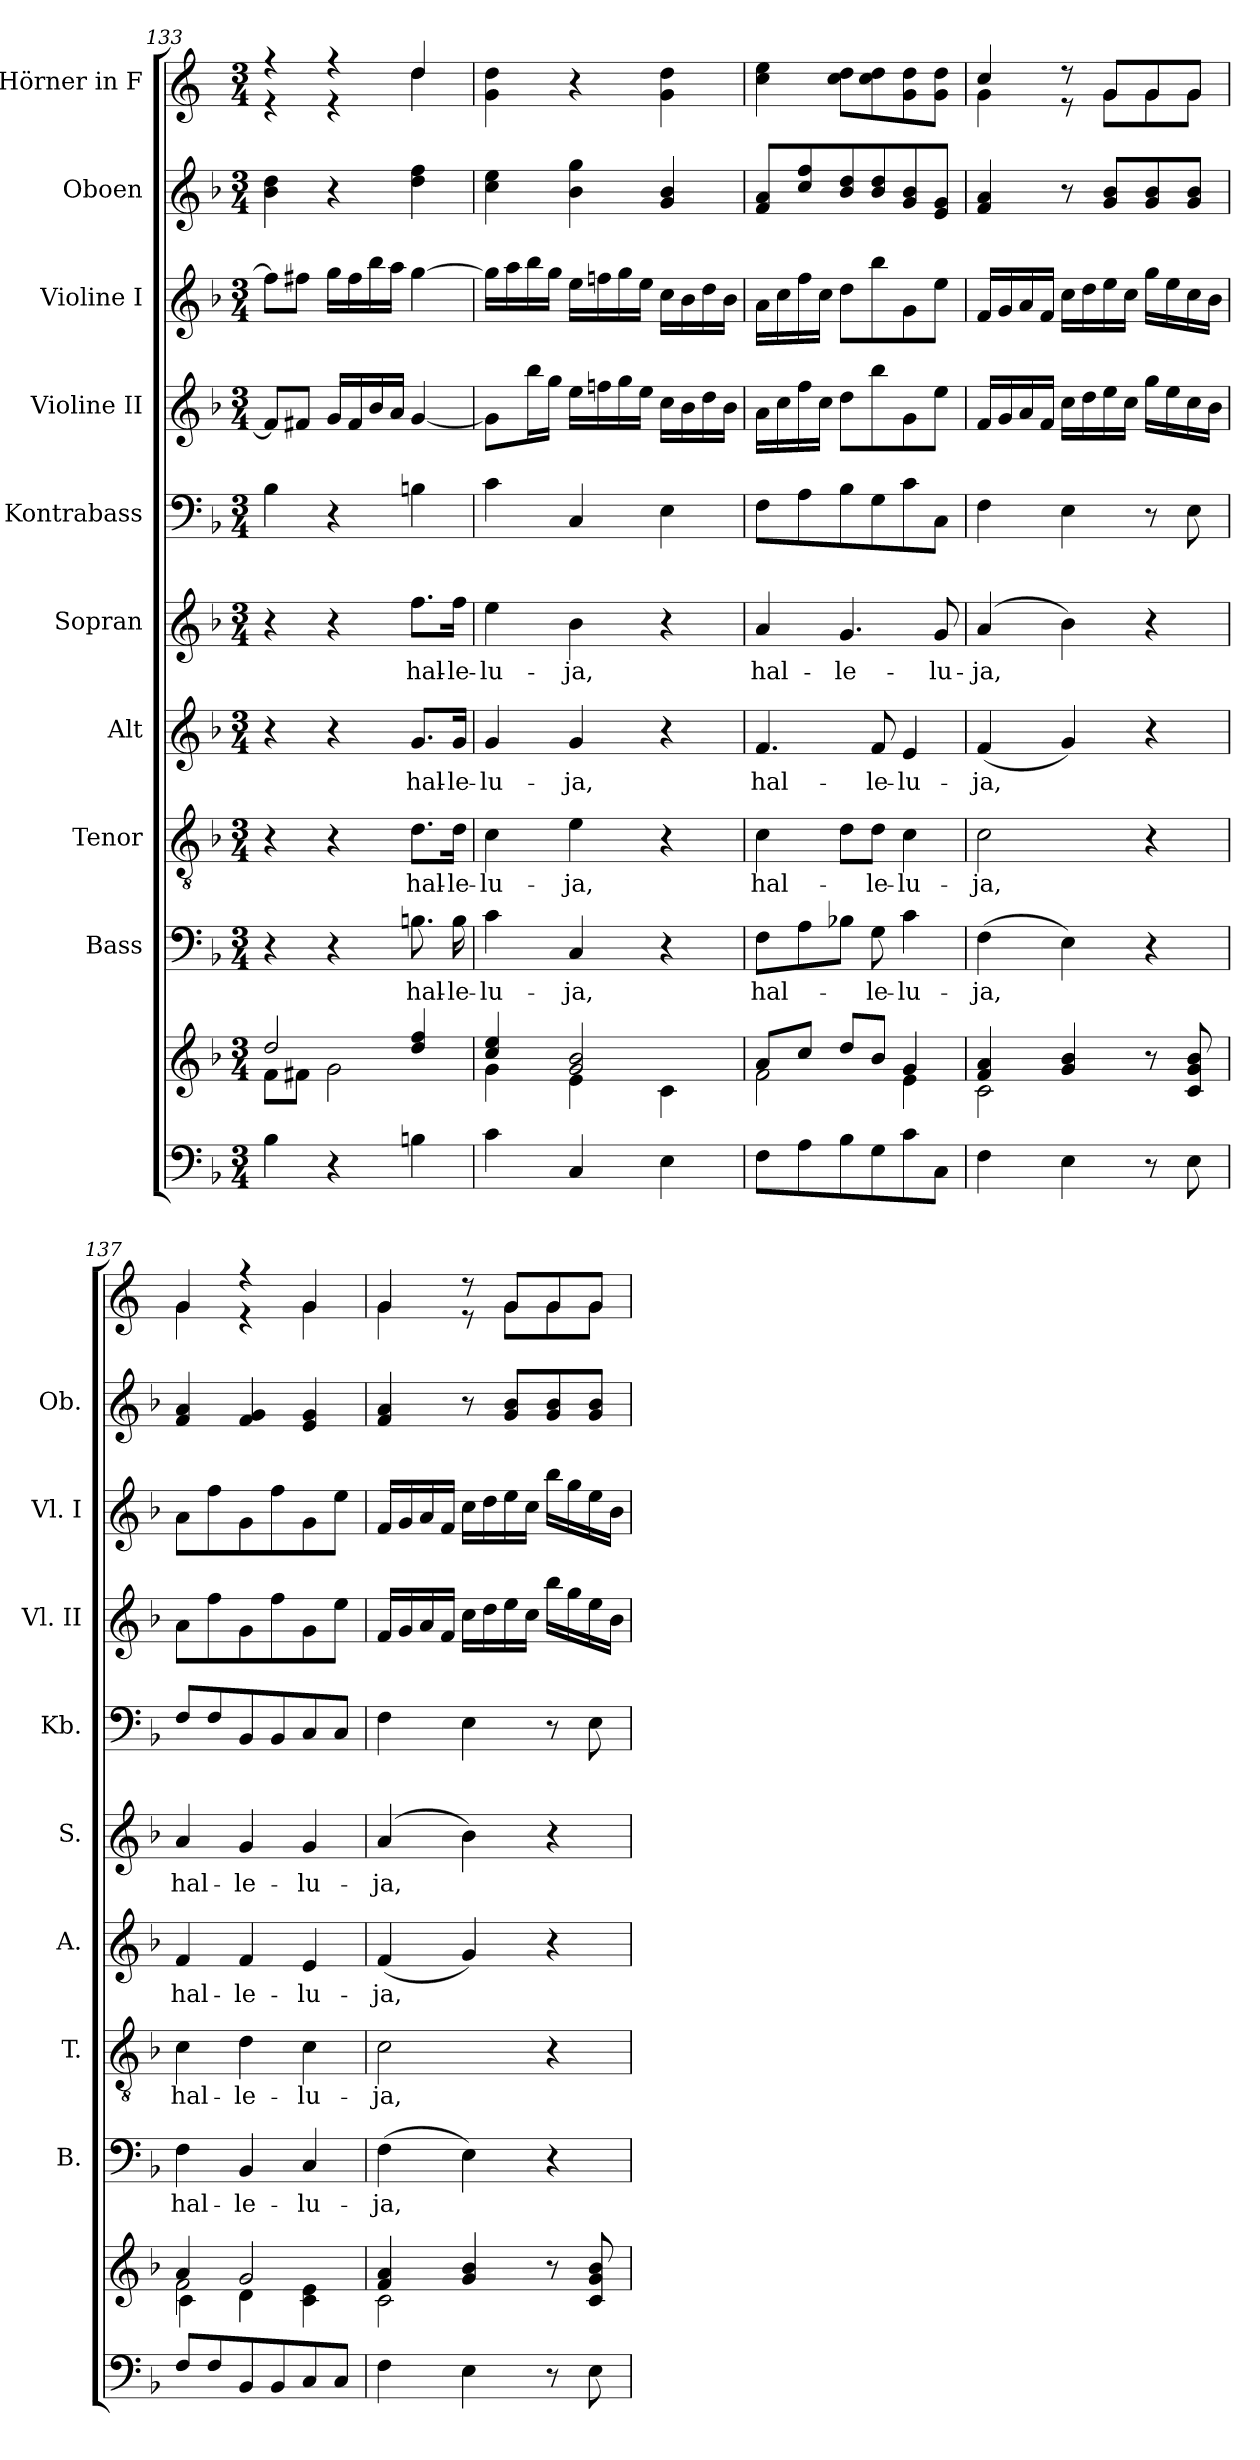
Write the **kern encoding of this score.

**kern	**kern	**kern	**text	**kern	**text	**kern	**text	**kern	**text	**kern	**kern	**kern	**kern	**kern
*part10	*part10	*part9	*part9	*part8	*part8	*part7	*part7	*part6	*part6	*part5	*part4	*part3	*part2	*part1
*staff11	*staff10	*staff9	*staff9	*staff8	*staff8	*staff7	*staff7	*staff6	*staff6	*staff5	*staff4	*staff3	*staff2	*staff1
*	*	*I"Bass	*	*I"Tenor	*	*I"Alt	*	*I"Sopran	*	*I"Kontrabass	*I"Violine II	*I"Violine I	*I"Oboen	*I"Hörner in F
*	*	*I'B.	*	*I'T.	*	*I'A.	*	*I'S.	*	*I'Kb.	*I'Vl. II	*I'Vl. I	*I'Ob.	*
!!LO:PB:g=z
*clefF4	*clefG2	*clefF4	*	*clefGv2	*	*clefG2	*	*clefG2	*	*clefF4	*clefG2	*clefG2	*clefG2	*clefG2
*	*	*	*	*	*	*	*	*	*	*ITrd7c12	*	*	*	*ITrd4c7
*k[b-]	*k[b-]	*k[b-]	*	*k[b-]	*	*k[b-]	*	*k[b-]	*	*k[b-]	*k[b-]	*k[b-]	*k[b-]	*k[b-]
*F:	*F:	*F:	*	*F:	*	*F:	*	*F:	*	*F:	*F:	*F:	*F:	*F:
*M3/4	*M3/4	*M3/4	*	*M3/4	*	*M3/4	*	*M3/4	*	*M3/4	*M3/4	*M3/4	*M3/4	*M3/4
=133	=133	=133	=133	=133	=133	=133	=133	=133	=133	=133	=133	=133	=133	=133
*	*^	*	*	*	*	*	*	*	*	*	*	*	*	*^
4B-\	2dd/	8f\L	4r	.	4r	.	4r	.	4r	.	4BB-\	8f/L]	8ff\L]	4b-\ 4dd\	4r	4r
.	.	8f#X\J	.	.	.	.	.	.	.	.	.	8f#X/J	8ff#X\J	.	.	.
4r	.	2g\	4r	.	4r	.	4r	.	4r	.	4r	16g/LL	16gg\LL	4r	4r	4r
.	.	.	.	.	.	.	.	.	.	.	.	16f#/	16ff#\	.	.	.
.	.	.	.	.	.	.	.	.	.	.	.	16b-/	16bb-\	.	.	.
.	.	.	.	.	.	.	.	.	.	.	.	16a/JJ	16aa\JJ	.	.	.
!	!	!	!	!LO:LY:b	!	!LO:LY:b	!	!LO:LY:b	!	!LO:LY:b	!	!	!	!	!	!
4Bn\	4dd/ 4ff/	.	8.Bn\	hal-	8.d\L	hal-	8.g/L	hal-	8.ff\L	hal-	4BBn\	[4g/	[4gg\	4dd\ 4ff\	4g/	4g\
!	!	!	!	!LO:LY:b	!	!LO:LY:b	!	!LO:LY:b	!	!LO:LY:b	!	!	!	!	!	!
.	.	.	16B\	-le-	16d\Jk	-le-	16g/Jk	-le-	16ff\Jk	-le-	.	.	.	.	.	.
*	*	*	*	*	*	*	*	*	*	*	*	*	*	*	*v	*v
=134	=134	=134	=134	=134	=134	=134	=134	=134	=134	=134	=134	=134	=134	=134	=134
!	!	!	!	!LO:LY:b	!	!LO:LY:b	!	!LO:LY:b	!	!LO:LY:b	!	!	!	!	!
4c\	4cc/ 4ee/	4g\	4c\	-lu-	4c\	-lu-	4g/	-lu-	4ee\	-lu-	4C\	8g\L]	16gg\LL]	4cc\ 4ee\	4c\ 4g\
.	.	.	.	.	.	.	.	.	.	.	.	.	16aa\	.	.
.	.	.	.	.	.	.	.	.	.	.	.	16bb-\L	16bb-\	.	.
.	.	.	.	.	.	.	.	.	.	.	.	16gg\JJ	16gg\JJ	.	.
!	!	!	!	!LO:LY:b	!	!LO:LY:b	!	!LO:LY:b	!	!LO:LY:b	!	!	!	!	!
4C/	2g/ 2b-/	4e\	4C/	-ja,	4e\	-ja,	4g/	-ja,	4b-\	-ja,	4CC/	16ee\LL	16ee\LL	4b-\ 4gg\	4r
.	.	.	.	.	.	.	.	.	.	.	.	16ffn\	16ffn\	.	.
.	.	.	.	.	.	.	.	.	.	.	.	16gg\	16gg\	.	.
.	.	.	.	.	.	.	.	.	.	.	.	16ee\JJ	16ee\JJ	.	.
4E\	.	4c\	4r	.	4r	.	4r	.	4r	.	4EE\	16cc\LL	16cc\LL	4g/ 4b-/	4c\ 4g\
.	.	.	.	.	.	.	.	.	.	.	.	16b-\	16b-\	.	.
.	.	.	.	.	.	.	.	.	.	.	.	16dd\	16dd\	.	.
.	.	.	.	.	.	.	.	.	.	.	.	16b-\JJ	16b-\JJ	.	.
=135	=135	=135	=135	=135	=135	=135	=135	=135	=135	=135	=135	=135	=135	=135	=135
!	!	!	!	!LO:LY:b	!	!LO:LY:b	!	!LO:LY:b	!	!LO:LY:b	!	!	!	!	!
8F\L	8a/L	2f\	8F\L	hal-	4c\	hal-	4.f/	hal-	4a/	hal-	8FF\L	16a\LL	16a\LL	8f/ 8a/L	4f\ 4a\
.	.	.	.	.	.	.	.	.	.	.	.	16cc\	16cc\	.	.
8A\	8cc/J	.	8A\	.	.	.	.	.	.	.	8AA\	16ff\	16ff\	8cc/ 8ff/	.
.	.	.	.	.	.	.	.	.	.	.	.	16cc\JJ	16cc\JJ	.	.
!	!	!	!	!	!	!	!	!	!	!LO:LY:b	!	!	!	!	!
8B-\	8dd/L	.	8B-X\J	.	8d\L	.	.	.	4.g/	-le-	8BB-\	8dd\L	8dd\L	8b-/ 8dd/	8f\ 8g\L
!	!	!	!	!LO:LY:b	!	!LO:LY:b	!	!LO:LY:b	!	!	!	!	!	!	!
8G\	8b-/J	.	8G\	-le-	8d\J	-le-	8f/	-le-	.	.	8GG\	8bb-\	8bb-\	8b-/ 8dd/	8f\ 8g\
!	!	!	!	!LO:LY:b	!	!LO:LY:b	!	!LO:LY:b	!	!	!	!	!	!	!
8c\	4g/	4e\	4c\	-lu-	4c\	-lu-	4e/	-lu-	.	.	8C\	8g\	8g\	8g/ 8b-/	8c\ 8g\
!	!	!	!	!	!	!	!	!	!	!LO:LY:b	!	!	!	!	!
8C\J	.	.	.	.	.	.	.	.	8g/	-lu-	8CC\J	8ee\J	8ee\J	8e/ 8g/J	8c\ 8g\J
=136	=136	=136	=136	=136	=136	=136	=136	=136	=136	=136	=136	=136	=136	=136	=136
!	!	!	!	!LO:LY:b	!	!LO:LY:b	!	!LO:LY:b	!	!LO:LY:b	!	!	!	!	!
*	*	*	*	*	*	*	*	*	*	*	*	*	*	*	*^
4F\	4f/ 4a/	2c\	(>4F\	-ja,	2c\	-ja,	(<4f/	-ja,	(4a/	-ja,	4FF\	16f/LL	16f/LL	4f/ 4a/	4f/	4c\
.	.	.	.	.	.	.	.	.	.	.	.	16g/	16g/	.	.	.
.	.	.	.	.	.	.	.	.	.	.	.	16a/	16a/	.	.	.
.	.	.	.	.	.	.	.	.	.	.	.	16f/JJ	16f/JJ	.	.	.
4E\	4g/ 4b-/	.	4E\)	.	.	.	4g/)	.	4b-\)	.	4EE\	16cc\LL	16cc\LL	8r	8r	8r
.	.	.	.	.	.	.	.	.	.	.	.	16dd\	16dd\	.	.	.
.	.	.	.	.	.	.	.	.	.	.	.	16ee\	16ee\	8g/ 8b-/L	8c/L	8c\L
.	.	.	.	.	.	.	.	.	.	.	.	16cc\JJ	16cc\JJ	.	.	.
8r	8r	4ryy	4r	.	4r	.	4r	.	4r	.	8r	16gg\LL	16gg\LL	8g/ 8b-/	8c/	8c\
.	.	.	.	.	.	.	.	.	.	.	.	16ee\	16ee\	.	.	.
8E\	8c/ 8g/ 8b-/	.	.	.	.	.	.	.	.	.	8EE\	16cc\	16cc\	8g/ 8b-/J	8c/J	8c\J
.	.	.	.	.	.	.	.	.	.	.	.	16b-\JJ	16b-\JJ	.	.	.
!!LO:PB:g=z	!!
=137	=137	=137	=137	=137	=137	=137	=137	=137	=137	=137	=137	=137	=137	=137	=137	=137
*	*	*^	*	*	*	*	*	*	*	*	*	*	*	*	*	*
!	!	!	!	!	!LO:LY:b	!	!LO:LY:b	!	!LO:LY:b	!	!LO:LY:b	!	!	!	!	!	!
8F/L	4a/	2f\	4c\	4F\	hal-	4c\	hal-	4f/	hal-	4a/	hal-	8FF/L	8a\L	8a\L	4f/ 4a/	4c/	4c\
8F/	.	.	.	.	.	.	.	.	.	.	.	8FF/	8ff\	8ff\	.	.	.
!	!	!	!	!	!LO:LY:b	!	!LO:LY:b	!	!LO:LY:b	!	!LO:LY:b	!	!	!	!	!	!
8BB-/	2g/	.	4d\	4BB-/	-le-	4d\	-le-	4f/	-le-	4g/	-le-	8BBB-/	8g\	8g\	4f/ 4g/	4r	4r
8BB-/	.	.	.	.	.	.	.	.	.	.	.	8BBB-/	8ff\	8ff\	.	.	.
!	!	!	!	!	!LO:LY:b	!	!LO:LY:b	!	!LO:LY:b	!	!LO:LY:b	!	!	!	!	!	!
8C/	.	4c\ 4e\	4ryy	4C/	-lu-	4c\	-lu-	4e/	-lu-	4g/	-lu-	8CC/	8g\	8g\	4e/ 4g/	4c/	4c\
8C/J	.	.	.	.	.	.	.	.	.	.	.	8CC/J	8ee\J	8ee\J	.	.	.
*	*	*v	*v	*	*	*	*	*	*	*	*	*	*	*	*	*	*
=138	=138	=138	=138	=138	=138	=138	=138	=138	=138	=138	=138	=138	=138	=138	=138	=138
!	!	!	!	!LO:LY:b	!	!LO:LY:b	!	!LO:LY:b	!	!LO:LY:b	!	!	!	!	!	!
4F\	4f/ 4a/	2c\	(>4F\	-ja,	2c\	-ja,	(<4f/	-ja,	(4a/	-ja,	4FF\	16f/LL	16f/LL	4f/ 4a/	4c/	4c\
.	.	.	.	.	.	.	.	.	.	.	.	16g/	16g/	.	.	.
.	.	.	.	.	.	.	.	.	.	.	.	16a/	16a/	.	.	.
.	.	.	.	.	.	.	.	.	.	.	.	16f/JJ	16f/JJ	.	.	.
4E\	4g/ 4b-/	.	4E\)	.	.	.	4g/)	.	4b-\)	.	4EE\	16cc\LL	16cc\LL	8r	8r	8r
.	.	.	.	.	.	.	.	.	.	.	.	16dd\	16dd\	.	.	.
.	.	.	.	.	.	.	.	.	.	.	.	16ee\	16ee\	8g/ 8b-/L	8c/L	8c\L
.	.	.	.	.	.	.	.	.	.	.	.	16cc\JJ	16cc\JJ	.	.	.
8r	8r	4ryy	4r	.	4r	.	4r	.	4r	.	8r	16bb-\LL	16bb-\LL	8g/ 8b-/	8c/	8c\
.	.	.	.	.	.	.	.	.	.	.	.	16gg\	16gg\	.	.	.
8E\	8c/ 8g/ 8b-/	.	.	.	.	.	.	.	.	.	8EE\	16ee\	16ee\	8g/ 8b-/J	8c/J	8c\J
.	.	.	.	.	.	.	.	.	.	.	.	16b-\JJ	16b-\JJ	.	.	.
*	*v	*v	*	*	*	*	*	*	*	*	*	*	*	*	*v	*v
=	=	=	=	=	=	=	=	=	=	=	=	=	=	=
*-	*-	*-	*-	*-	*-	*-	*-	*-	*-	*-	*-	*-	*-	*-
